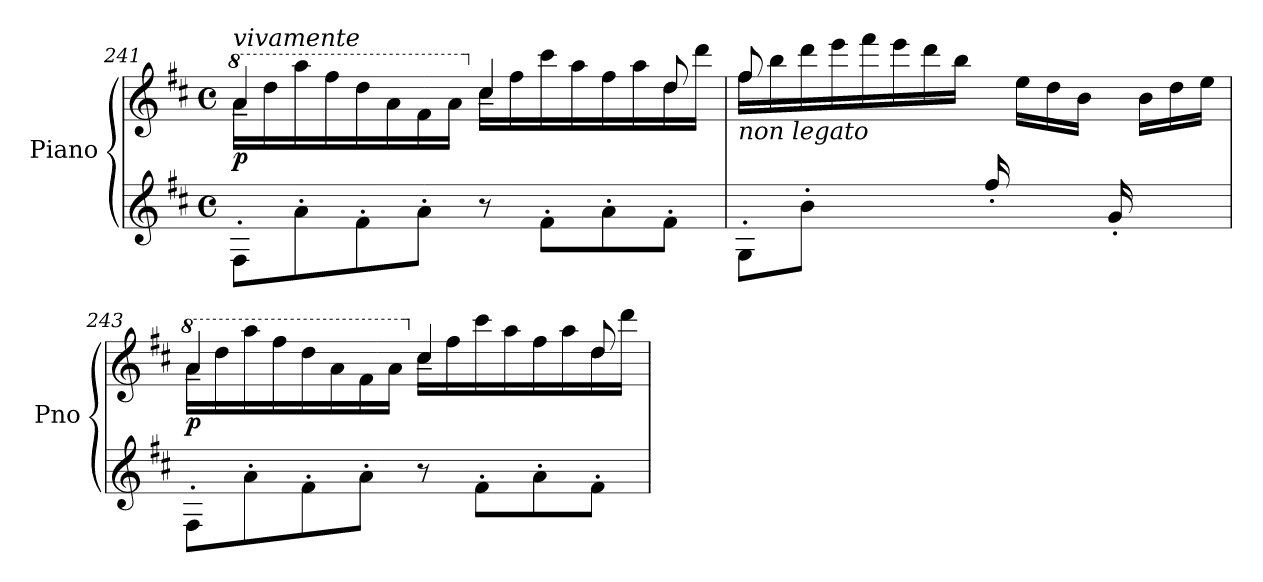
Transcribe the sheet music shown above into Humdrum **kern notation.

**kern	**kern	**dynam
*part1	*part1	*part1
*staff2	*staff1	*staff1/2
*I"Piano	*	*
*I'Pno	*	*
*clefG2	*clefG2	*
*k[f#c#]	*k[f#c#]	*
*M4/4	*M4/4	*
*met(c)	*met(c)	*
*	*8va	*
=241	=241	=241
*	*^	*
!	!LO:TX:a:i:t=vivamente	!	!
!	!	!	!LO:DY:b
8F#'\L	16aa\LL	4aa~/	p
.	16ddd\	.	.
8a'\	16aaa\	.	.
.	16fff#\	.	.
8f#'\	16ddd\	4ryy	.
.	16aa\	.	.
8a'\J	16ff#\	.	.
.	16aa\JJ	.	.
*	*X8va	*	*
8r	16cc#\LL	4cc#~/	.
.	16ff#\	.	.
8f#'\L	16ccc#\	.	.
.	16aa\	.	.
8a'\	16ff#\	8ryy	.
.	16aa\	.	.
8f#'\J	16dd\	8dd/	.
.	16ddd\JJ	.	.
!!LO:LB:g=z	!!
=242	=242	=242	=242
!	!LO:TX:b:i:t=non legato	!	!
8G'\L	16ff#\LL	8ff#/	.
.	16bb\	.	.
8b'\J	16ddd\	2..ryy	.
.	16eee\	.	.
4ryy	16fff#\	.	.
.	16eee\	.	.
.	16ddd\	.	.
.	16bb\JJ	.	.
16ff#'/	16ryy	.	.
8.ryy	16ee\LL	.	.
.	16dd\	.	.
.	16b\JJ	.	.
16g'/	16ryy	.	.
8.ryy	16b\LL	.	.
.	16dd\	.	.
.	16ee\JJ	.	.
=243	=243	=243	=243
*	*8va	*	*
!	!	!	!LO:DY:b
8F#'\L	16aa\LL	4aa~/	p
.	16ddd\	.	.
8a'\	16aaa\	.	.
.	16fff#\	.	.
8f#'\	16ddd\	4ryy	.
.	16aa\	.	.
8a'\J	16ff#\	.	.
.	16aa\JJ	.	.
*	*X8va	*	*
8r	16cc#\LL	4cc#~/	.
.	16ff#\	.	.
8f#'\L	16ccc#\	.	.
.	16aa\	.	.
8a'\	16ff#\	8ryy	.
.	16aa\	.	.
8f#'\J	16dd\	8dd/	.
.	16ddd\JJ	.	.
*	*v	*v	*
=	=	=
*-	*-	*-
